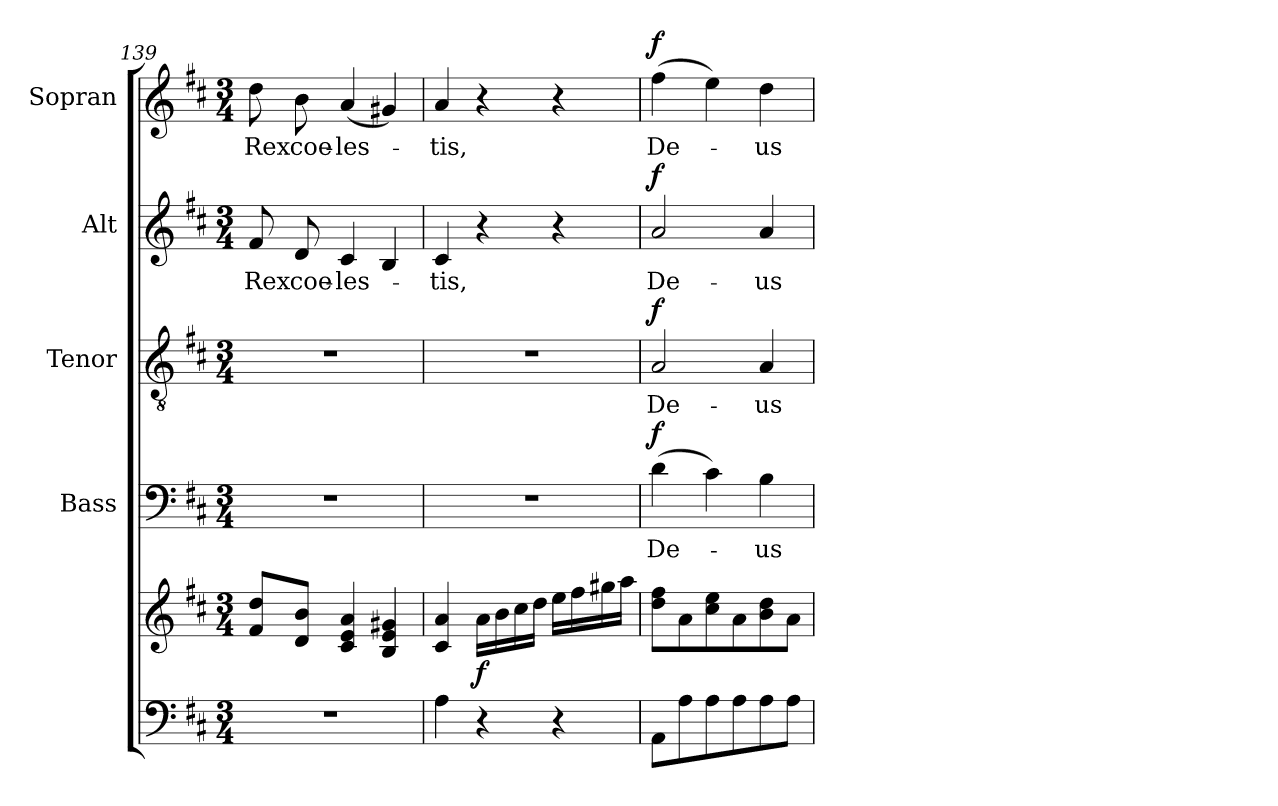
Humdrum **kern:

**kern	**kern	**dynam	**kern	**text	**dynam	**kern	**text	**dynam	**kern	**text	**dynam	**kern	**text	**dynam
*part5	*part5	*part5	*part4	*part4	*part4	*part3	*part3	*part3	*part2	*part2	*part2	*part1	*part1	*part1
*staff6	*staff5	*staff5/6	*staff4	*staff4	*staff4	*staff3	*staff3	*staff3	*staff2	*staff2	*staff2	*staff1	*staff1	*staff1
*	*	*	*I"Bass	*	*	*I"Tenor	*	*	*I"Alt	*	*	*I"Sopran	*	*
*	*	*	*I'B.	*	*	*I'T.	*	*	*I'A.	*	*	*I'S.	*	*
!!LO:LB:g=z
*clefF4	*clefG2	*	*clefF4	*	*	*clefGv2	*	*	*clefG2	*	*	*clefG2	*	*
*k[f#c#]	*k[f#c#]	*	*k[f#c#]	*	*	*k[f#c#]	*	*	*k[f#c#]	*	*	*k[f#c#]	*	*
*D:	*D:	*	*D:	*	*	*D:	*	*	*D:	*	*	*D:	*	*
*M3/4	*M3/4	*	*M3/4	*	*	*M3/4	*	*	*M3/4	*	*	*M3/4	*	*
=139	=139	=139	=139	=139	=139	=139	=139	=139	=139	=139	=139	=139	=139	=139
!	!	!	!	!	!	!	!	!	!	!LO:LY:b	!	!	!LO:LY:b	!
2.r	8f#/ 8dd/L	.	2.r	.	.	2.r	.	.	8f#/	Rex	.	8dd\	Rex	.
!	!	!	!	!	!	!	!	!	!	!LO:LY:b	!	!	!LO:LY:b	!
.	8d/ 8b/J	.	.	.	.	.	.	.	8d/	coe-	.	8b\	coe-	.
!	!	!	!	!	!	!	!	!	!	!LO:LY:b	!	!	!LO:LY:b	!
.	4c#/ 4e/ 4a/	.	.	.	.	.	.	.	4c#/	-les-	.	(<4a/	-les-	.
.	4B/ 4e/ 4g#X/	.	.	.	.	.	.	.	4B/	.	.	4g#X/)	.	.
=140	=140	=140	=140	=140	=140	=140	=140	=140	=140	=140	=140	=140	=140	=140
!	!	!	!	!	!	!	!	!	!	!LO:LY:b	!	!	!LO:LY:b	!
4A\	4c#/ 4a/	.	2.r	.	.	2.r	.	.	4c#/	-tis,	.	4a/	-tis,	.
!	!	!LO:DY:b	!	!	!	!	!	!	!	!	!	!	!	!
4r	16a\LL	f	.	.	.	.	.	.	4r	.	.	4r	.	.
.	16b\	.	.	.	.	.	.	.	.	.	.	.	.	.
.	16cc#\	.	.	.	.	.	.	.	.	.	.	.	.	.
.	16dd\JJ	.	.	.	.	.	.	.	.	.	.	.	.	.
4r	16ee\LL	.	.	.	.	.	.	.	4r	.	.	4r	.	.
.	16ff#\	.	.	.	.	.	.	.	.	.	.	.	.	.
.	16gg#X\	.	.	.	.	.	.	.	.	.	.	.	.	.
.	16aa\JJ	.	.	.	.	.	.	.	.	.	.	.	.	.
=141	=141	=141	=141	=141	=141	=141	=141	=141	=141	=141	=141	=141	=141	=141
!	!	!	!	!LO:LY:b	!LO:DY:a	!	!LO:LY:b	!LO:DY:a	!	!LO:LY:b	!LO:DY:a	!	!LO:LY:b	!LO:DY:a
8AA\L	8dd\ 8ff#\L	.	(>4d\	De-	f	2A/	De-	f	2a/	De-	f	(>4ff#\	De-	f
8A\	8a\	.	.	.	.	.	.	.	.	.	.	.	.	.
8A\	8cc#\ 8ee\	.	4c#\)	.	.	.	.	.	.	.	.	4ee\)	.	.
8A\	8a\	.	.	.	.	.	.	.	.	.	.	.	.	.
!	!	!	!	!LO:LY:b	!	!	!LO:LY:b	!	!	!LO:LY:b	!	!	!LO:LY:b	!
8A\	8b\ 8dd\	.	4B\	-us	.	4A/	-us	.	4a/	-us	.	4dd\	-us	.
8A\J	8a\J	.	.	.	.	.	.	.	.	.	.	.	.	.
=	=	=	=	=	=	=	=	=	=	=	=	=	=	=
*-	*-	*-	*-	*-	*-	*-	*-	*-	*-	*-	*-	*-	*-	*-
